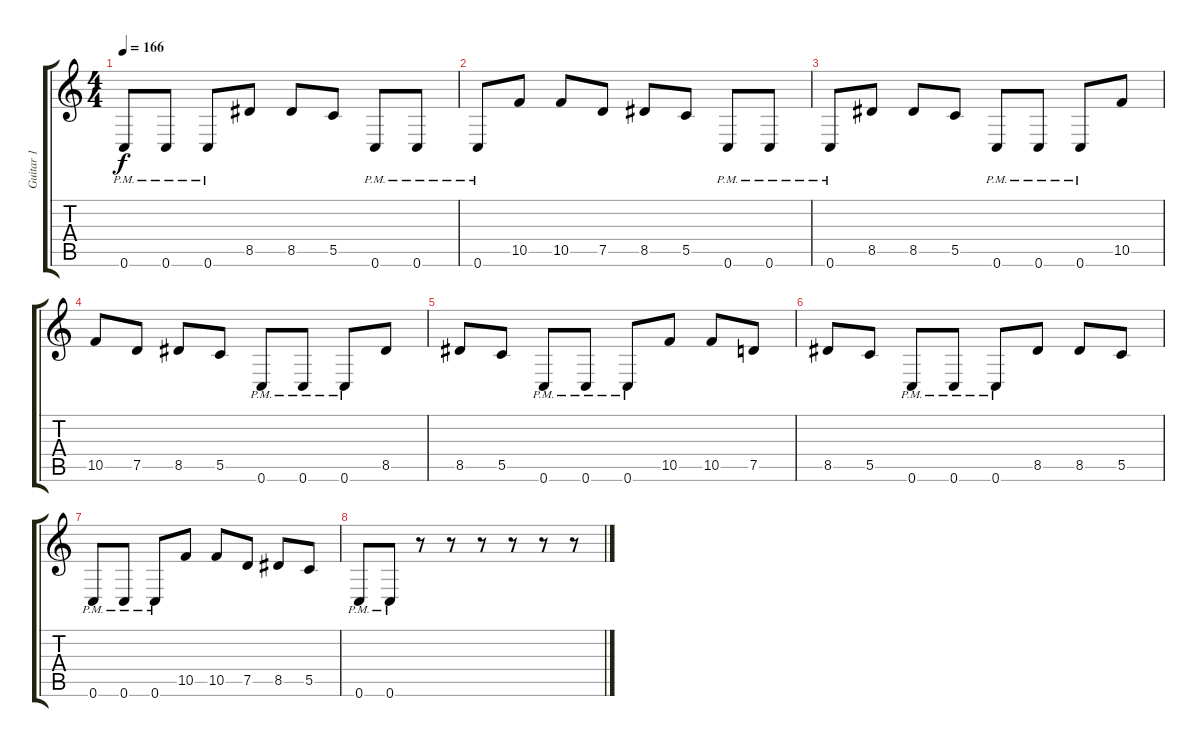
\track ("Guitar 1" "Guitar 1") {instrument distortionguitar}
\staff {score tabs}
\tuning (D4 A3 F3 C3 G2 C2) {hide}
\ts (4 4)
\tempo 166
\clef g2
\ks c
0.6{pm}.8{dy f} 0.6{pm}.8 0.6{pm}.8 8.5.8 8.5.8 5.5.8 0.6{pm}.8 0.6{pm}.8 |
0.6{pm}.8 10.5.8 10.5.8 7.5.8 8.5.8 5.5.8 0.6{pm}.8 0.6{pm}.8 |
0.6{pm}.8 8.5.8 8.5.8 5.5.8 0.6{pm}.8 0.6{pm}.8 0.6{pm}.8 10.5.8 |
10.5.8 7.5.8 8.5.8 5.5.8 0.6{pm}.8 0.6{pm}.8 0.6{pm}.8 8.5.8 |
8.5.8 5.5.8 0.6{pm}.8 0.6{pm}.8 0.6{pm}.8 10.5.8 10.5.8 7.5.8 |
8.5.8 5.5.8 0.6{pm}.8 0.6{pm}.8 0.6{pm}.8 8.5.8 8.5.8 5.5.8 |
0.6{pm}.8 0.6{pm}.8 0.6{pm}.8 10.5.8 10.5.8 7.5.8 8.5.8 5.5.8 |
0.6{pm}.8 0.6{pm}.8 r.8 r.8 r.8 r.8 r.8 r.8
